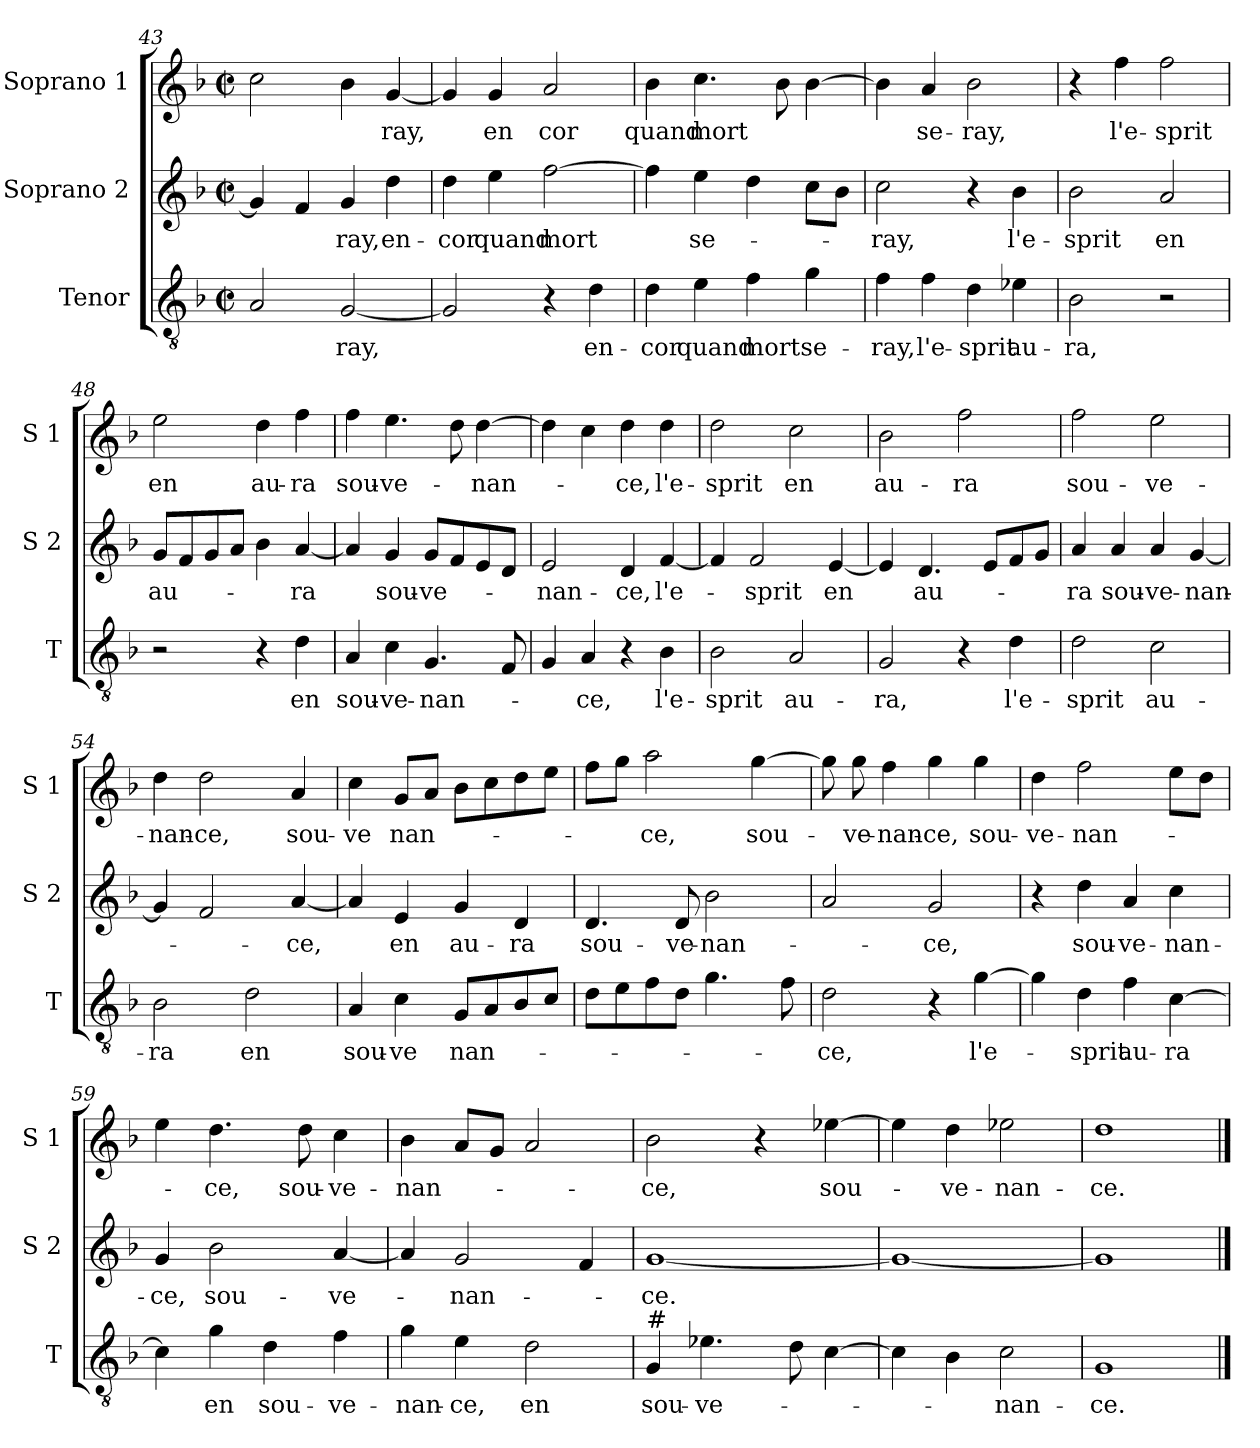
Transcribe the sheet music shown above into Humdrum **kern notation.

**kern	**text	**kern	**text	**kern	**text
*part3	*part3	*part2	*part2	*part1	*part1
*staff3	*staff3	*staff2	*staff2	*staff1	*staff1
*I"Tenor	*	*I"Soprano 2	*	*I"Soprano 1	*
*I'T	*	*I'S 2	*	*I'S 1	*
*clefGv2	*	*clefG2	*	*clefG2	*
*k[b-]	*	*k[b-]	*	*k[b-]	*
*F:	*	*F:	*	*F:	*
*M2/2	*	*M2/2	*	*M2/2	*
*met(c|)	*	*met(c|)	*	*met(c|)	*
=43	=43	=43	=43	=43	=43
2A/	.	4g/]	.	2cc\	.
.	.	4f/	.	.	.
!	!LO:LY:b	!	!LO:LY:b	!	!
[2G/	-ray,	4g/	-ray,	4b-\	.
!	!	!	!LO:LY:b	!	!LO:LY:b
.	.	4dd\	en-	[4g/	-ray,
=44	=44	=44	=44	=44	=44
!	!	!	!LO:LY:b	!	!
2G/]	.	4dd\	-cor	4g/]	.
!	!	!	!LO:LY:b	!	!LO:LY:b
.	.	4ee\	quand	4g/	en
!	!	!	!LO:LY:b	!	!LO:LY:b
4r	.	[2ff\	mort	2a/	cor
!	!LO:LY:b	!	!	!	!
4d\	en-	.	.	.	.
!!LO:LB:g=z
=45	=45	=45	=45	=45	=45
!	!LO:LY:b	!	!	!	!LO:LY:b
4d\	-cor	4ff\]	.	4b-\	quand
!	!LO:LY:b	!	!LO:LY:b	!	!LO:LY:b
4e\	quand	4ee\	se-	4.cc\	mort
!	!LO:LY:b	!	!	!	!
4f\	mort	4dd\	.	.	.
.	.	.	.	8b-\	.
!	!LO:LY:b	!	!	!	!
4g\	se-	8cc\L	.	[4b-\	.
.	.	8b-\J	.	.	.
=46	=46	=46	=46	=46	=46
!	!LO:LY:b	!	!LO:LY:b	!	!
4f\	-ray,	2cc\	-ray,	4b-\]	.
!	!LO:LY:b	!	!	!	!LO:LY:b
4f\	l'e-	.	.	4a/	se-
!	!LO:LY:b	!	!	!	!LO:LY:b
4d\	-sprit	4r	.	2b-\	-ray,
!	!LO:LY:b	!	!LO:LY:b	!	!
4e-X\	au-	4b-\	l'e-	.	.
=47	=47	=47	=47	=47	=47
!	!LO:LY:b	!	!LO:LY:b	!	!
2B-\	-ra,	2b-\	-sprit	4r	.
!	!	!	!	!	!LO:LY:b
.	.	.	.	4ff\	l'e-
!	!	!	!LO:LY:b	!	!LO:LY:b
2r	.	2a/	en	2ff\	-sprit
=48	=48	=48	=48	=48	=48
!	!	!	!LO:LY:b	!	!LO:LY:b
2r	.	8g/L	au-	2ee\	en
.	.	8f/	.	.	.
.	.	8g/	.	.	.
.	.	8a/J	.	.	.
!	!	!	!	!	!LO:LY:b
4r	.	4b-\	.	4dd\	au-
!	!LO:LY:b	!	!LO:LY:b	!	!LO:LY:b
4d\	en	[4a/	-ra	4ff\	-ra
=49	=49	=49	=49	=49	=49
!	!LO:LY:b	!	!	!	!LO:LY:b
4A/	sou-	4a/]	.	4ff\	sou-
!	!LO:LY:b	!	!LO:LY:b	!	!LO:LY:b
4c\	-ve-	4g/	sou-	4.ee\	-ve-
!	!LO:LY:b	!	!LO:LY:b	!	!
4.G/	-nan-	8g/L	-ve-	.	.
.	.	8f/	.	8dd\	.
!	!	!	!	!	!LO:LY:b
.	.	8e/	.	[4dd\	-nan-
8F/	.	8d/J	.	.	.
!!LO:LB:g=z
=50	=50	=50	=50	=50	=50
!	!	!	!LO:LY:b	!	!
4G/	.	2e/	-nan-	4dd\]	.
!	!LO:LY:b	!	!	!	!
4A/	-ce,	.	.	4cc\	.
!	!	!	!LO:LY:b	!	!LO:LY:b
4r	.	4d/	-ce,	4dd\	-ce,
!	!LO:LY:b	!	!LO:LY:b	!	!LO:LY:b
4B-\	l'e-	[4f/	l'e-	4dd\	l'e-
=51	=51	=51	=51	=51	=51
!	!LO:LY:b	!	!	!	!LO:LY:b
2B-\	-sprit	4f/]	.	2dd\	-sprit
!	!	!	!LO:LY:b	!	!
.	.	2f/	-sprit	.	.
!	!LO:LY:b	!	!	!	!LO:LY:b
2A/	au-	.	.	2cc\	en
!	!	!	!LO:LY:b	!	!
.	.	[4e/	en	.	.
=52	=52	=52	=52	=52	=52
!	!LO:LY:b	!	!	!	!LO:LY:b
2G/	-ra,	4e/]	.	2b-\	au-
!	!	!	!LO:LY:b	!	!
.	.	4.d/	au-	.	.
!	!	!	!	!	!LO:LY:b
4r	.	.	.	2ff\	-ra
.	.	8e/L	.	.	.
!	!LO:LY:b	!	!	!	!
4d\	l'e-	8f/	.	.	.
.	.	8g/J	.	.	.
=53	=53	=53	=53	=53	=53
!	!LO:LY:b	!	!LO:LY:b	!	!LO:LY:b
2d\	-sprit	4a/	-ra	2ff\	sou-
!	!	!	!LO:LY:b	!	!
.	.	4a/	sou-	.	.
!	!LO:LY:b	!	!LO:LY:b	!	!LO:LY:b
2c\	au-	4a/	-ve-	2ee\	-ve-
!	!	!	!LO:LY:b	!	!
.	.	[4g/	-nan-	.	.
=54	=54	=54	=54	=54	=54
!	!LO:LY:b	!	!	!	!LO:LY:b
2B-\	-ra	4g/]	.	4dd\	-nan-
!	!	!	!	!	!LO:LY:b
.	.	2f/	.	2dd\	-ce,
!	!LO:LY:b	!	!	!	!
2d\	en	.	.	.	.
!	!	!	!LO:LY:b	!	!LO:LY:b
.	.	[4a/	-ce,	4a/	sou-
!!LO:PB:g=z
=55	=55	=55	=55	=55	=55
!	!LO:LY:b	!	!	!	!LO:LY:b
4A/	sou-	4a/]	.	4cc\	-ve
!	!LO:LY:b	!	!LO:LY:b	!	!LO:LY:b
4c\	-ve	4e/	en	8g/L	nan-
.	.	.	.	8a/J	.
!	!LO:LY:b	!	!LO:LY:b	!	!
8G/L	nan-	4g/	au-	8b-\L	.
8A/	.	.	.	8cc\	.
!	!	!	!LO:LY:b	!	!
8B-/	.	4d/	-ra	8dd\	.
8c/J	.	.	.	8ee\J	.
=56	=56	=56	=56	=56	=56
!	!	!	!LO:LY:b	!	!
8d\L	.	4.d/	sou-	8ff\L	.
8e\	.	.	.	8gg\J	.
!	!	!	!	!	!LO:LY:b
8f\	.	.	.	2aa\	-ce,
!	!	!	!LO:LY:b	!	!
8d\J	.	8d/	-ve-	.	.
!	!	!	!LO:LY:b	!	!
4.g\	.	2b-\	-nan-	.	.
!	!	!	!	!	!LO:LY:b
.	.	.	.	[4gg\	sou-
8f\	.	.	.	.	.
=57	=57	=57	=57	=57	=57
!	!LO:LY:b	!	!	!	!
2d\	-ce,	2a/	.	8gg\]	.
!	!	!	!	!	!LO:LY:b
.	.	.	.	8gg\	-ve-
!	!	!	!	!	!LO:LY:b
.	.	.	.	4ff\	-nan-
!	!	!	!LO:LY:b	!	!LO:LY:b
4r	.	2g/	-ce,	4gg\	-ce,
!	!LO:LY:b	!	!	!	!LO:LY:b
[4g\	l'e-	.	.	4gg\	sou-
=58	=58	=58	=58	=58	=58
!	!	!	!	!	!LO:LY:b
4g\]	.	4r	.	4dd\	-ve-
!	!LO:LY:b	!	!LO:LY:b	!	!LO:LY:b
4d\	-sprit	4dd\	sou-	2ff\	-nan-
!	!LO:LY:b	!	!LO:LY:b	!	!
4f\	au-	4a/	-ve-	.	.
!	!LO:LY:b	!	!LO:LY:b	!	!
[4c\	-ra	4cc\	-nan-	8ee\L	.
.	.	.	.	8dd\J	.
!!LO:LB:g=z
=59	=59	=59	=59	=59	=59
!	!	!	!LO:LY:b	!	!
4c\]	.	4g/	-ce,	4ee\	.
!	!LO:LY:b	!	!LO:LY:b	!	!LO:LY:b
4g\	en	2b-\	sou-	4.dd\	-ce,
!	!LO:LY:b	!	!	!	!
4d\	sou-	.	.	.	.
!	!	!	!	!	!LO:LY:b
.	.	.	.	8dd\	sou-
!	!LO:LY:b	!	!LO:LY:b	!	!LO:LY:b
4f\	-ve-	[4a/	-ve-	4cc\	-ve-
=60	=60	=60	=60	=60	=60
!	!LO:LY:b	!	!	!	!LO:LY:b
4g\	-nan-	4a/]	.	4b-\	-nan-
!	!LO:LY:b	!	!LO:LY:b	!	!
4e\	-ce,	2g/	-nan-	8a/L	.
.	.	.	.	8g/J	.
!	!LO:LY:b	!	!	!	!
2d\	en	.	.	2a/	.
.	.	4f/	.	.	.
=61	=61	=61	=61	=61	=61
!LO:TX:a:t=#	!	!	!	!	!
!	!LO:LY:b	!	!LO:LY:b	!	!LO:LY:b
4G/	sou-	[1g	-ce.	2b-\	-ce,
!	!LO:LY:b	!	!	!	!
4.e-X\	-ve-	.	.	.	.
.	.	.	.	4r	.
8d\	.	.	.	.	.
!	!	!	!	!	!LO:LY:b
[4c\	.	.	.	[4ee-X\	sou-
=62	=62	=62	=62	=62	=62
4c\]	.	1g_	.	4ee-\]	.
!	!	!	!	!	!LO:LY:b
4B-\	.	.	.	4dd\	-ve-
!	!LO:LY:b	!	!	!	!LO:LY:b
2c\	-nan-	.	.	2ee-X\	-nan-
=63	=63	=63	=63	=63	=63
!	!LO:LY:b	!	!	!	!LO:LY:b
1G	-ce.	1g]	.	1dd	-ce.
==	==	==	==	==	==
*-	*-	*-	*-	*-	*-
